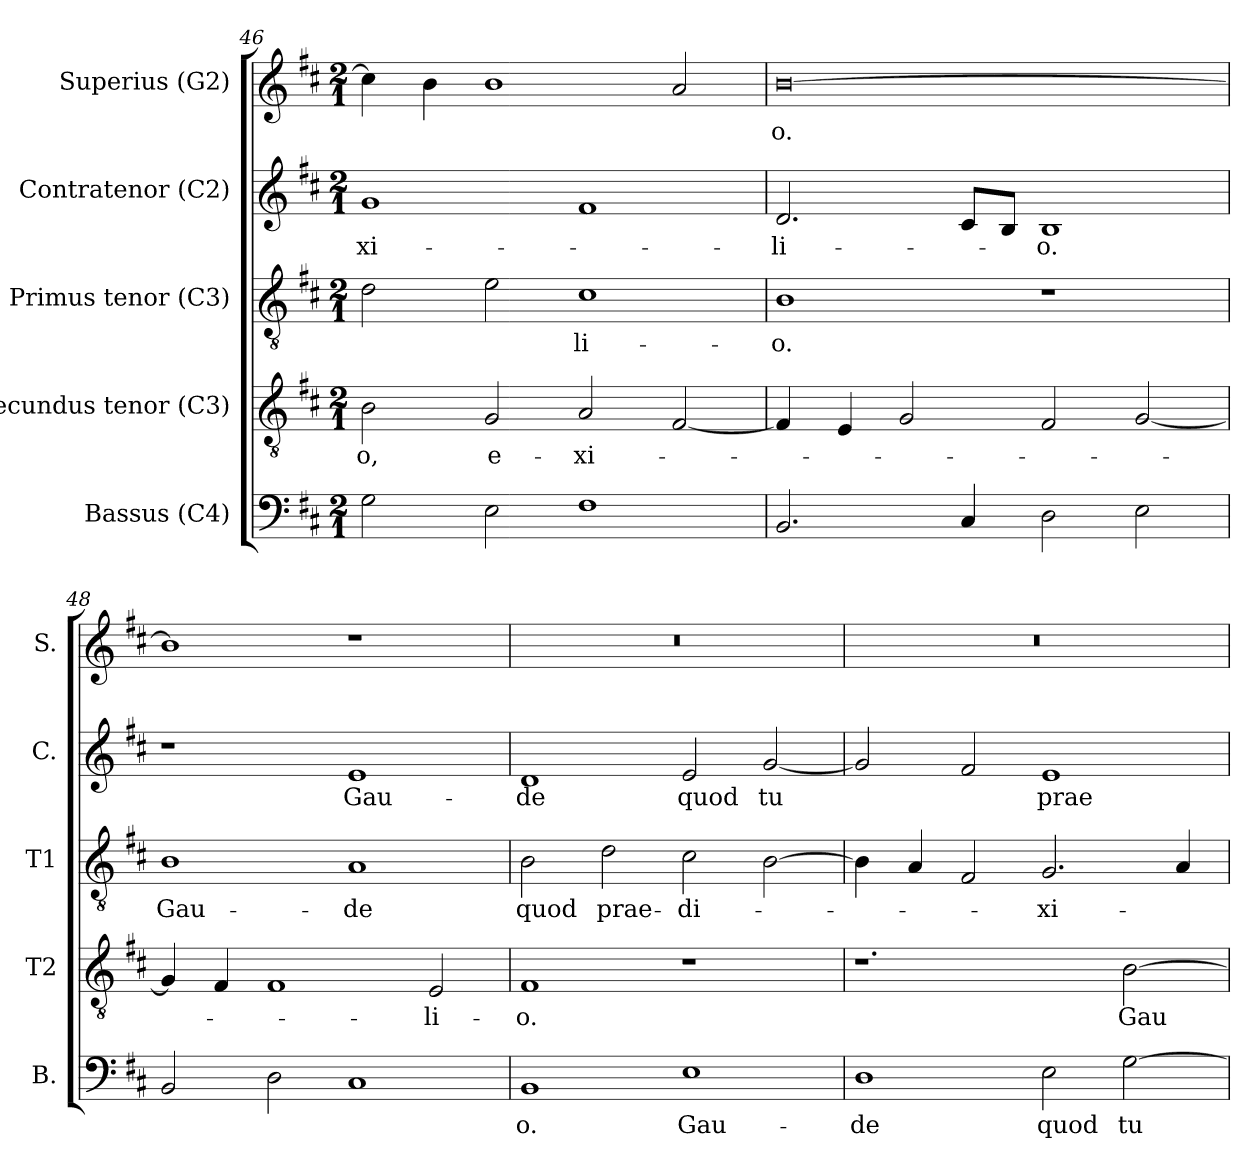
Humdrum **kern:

**kern	**text	**kern	**text	**kern	**text	**kern	**text	**kern	**text
*part5	*part5	*part4	*part4	*part3	*part3	*part2	*part2	*part1	*part1
*staff5	*staff5	*staff4	*staff4	*staff3	*staff3	*staff2	*staff2	*staff1	*staff1
*I"Bassus (C4)	*	*I"Secundus tenor (C3)	*	*I"Primus tenor (C3)	*	*I"Contratenor (C2)	*	*I"Superius (G2)	*
*I'B.	*	*I'T2	*	*I'T1	*	*I'C.	*	*I'S.	*
*clefF4	*	*clefGv2	*	*clefGv2	*	*clefG2	*	*clefG2	*
*	*	*ITrd7c12	*	*ITrd7c12	*	*	*	*	*
*k[f#c#]	*	*k[f#c#]	*	*k[f#c#]	*	*k[f#c#]	*	*k[f#c#]	*
*D:	*	*D:	*	*D:	*	*D:	*	*D:	*
*M2/1	*	*M2/1	*	*M2/1	*	*M2/1	*	*M2/1	*
=46	=46	=46	=46	=46	=46	=46	=46	=46	=46
!	!	!	!LO:LY:b:color=#000000	!	!	!	!	!	!
!	!	!	!	!	!	!	!LO:LY:b:color=#000000	!	!
2Gi\	.	2BBi\	-o,	2Di\	.	1gi	-xi-	4cc#i\]	.
.	.	.	.	.	.	.	.	4bi\	.
!	!	!	!LO:LY:b:color=#000000	!	!	!	!	!	!
2Ei\	.	2GGi/	e-	2Ei\	.	.	.	1bi	.
!	!	!	!LO:LY:b:color=#000000	!	!	!	!	!	!
!	!	!	!	!	!LO:LY:b:color=#000000	!	!	!	!
1F#i	.	2AAi/	-xi-	1C#i	-li-	1f#i	.	.	.
.	.	[2FF#i/	.	.	.	.	.	2ai/	.
=47	=47	=47	=47	=47	=47	=47	=47	=47	=47
!	!	!	!	!	!LO:LY:b:color=#000000	!	!	!	!
!	!	!	!	!	!	!	!LO:LY:b:color=#000000	!	!
!	!	!	!	!	!	!	!	!	!LO:LY:b:color=#000000
2.BBi/	.	4FF#i/]	.	1BBi	-o.	2.di/	-li-	[0bi	-o.
.	.	4EEi/	.	.	.	.	.	.	.
.	.	2GGi/	.	.	.	.	.	.	.
4C#i/	.	.	.	.	.	8c#i/L	.	.	.
.	.	.	.	.	.	8Bi/J	.	.	.
!	!	!	!	!	!	!	!LO:LY:b:color=#000000	!	!
2Di\	.	2FF#i/	.	1r	.	1Bi	-o.	.	.
2Ei\	.	[2GGi/	.	.	.	.	.	.	.
=48	=48	=48	=48	=48	=48	=48	=48	=48	=48
!	!	!	!	!	!LO:LY:b:color=#000000	!	!	!	!
2BBi/	.	4GGi/]	.	1BBi	Gau-	1r	.	1bi]	.
.	.	4FF#i/	.	.	.	.	.	.	.
2Di\	.	1FF#i	.	.	.	.	.	.	.
!	!	!	!	!	!LO:LY:b:color=#000000	!	!	!	!
!	!	!	!	!	!	!	!LO:LY:b:color=#000000	!	!
1C#i	.	.	.	1AAi	-de	1ei	Gau-	1r	.
!	!	!	!LO:LY:b:color=#000000	!	!	!	!	!	!
.	.	2EEi/	-li-	.	.	.	.	.	.
!!LO:PB:g=z
=49	=49	=49	=49	=49	=49	=49	=49	=49	=49
!	!LO:LY:b:color=#000000	!	!	!	!	!	!	!	!
!	!	!	!LO:LY:b:color=#000000	!	!	!	!	!	!
!	!	!	!	!	!LO:LY:b:color=#000000	!	!	!	!
!	!	!	!	!	!	!	!LO:LY:b:color=#000000	!LO:N:vis=1	!
1BBi	-o.	1FF#i	-o.	2BBi\	quod	1di	-de	0r	.
!	!	!	!	!	!LO:LY:b:color=#000000	!	!	!	!
.	.	.	.	2Di\	prae-	.	.	.	.
!	!LO:LY:b:color=#000000	!	!	!	!	!	!	!	!
!	!	!	!	!	!LO:LY:b:color=#000000	!	!	!	!
!	!	!	!	!	!	!	!LO:LY:b:color=#000000	!	!
1Ei	Gau-	1r	.	2C#i\	-di-	2ei/	quod	.	.
!	!	!	!	!	!	!	!LO:LY:b:color=#000000	!	!
.	.	.	.	[2BBi\	.	[2gi/	tu	.	.
=50	=50	=50	=50	=50	=50	=50	=50	=50	=50
!	!LO:LY:b:color=#000000	!	!	!	!	!	!	!LO:N:vis=1	!
1Di	-de	1.r	.	4BBi\]	.	2gi/]	.	0r	.
.	.	.	.	4AAi/	.	.	.	.	.
.	.	.	.	2FF#i/	.	2f#i/	.	.	.
!	!LO:LY:b:color=#000000	!	!	!	!	!	!	!	!
!	!	!	!	!	!LO:LY:b:color=#000000	!	!	!	!
!	!	!	!	!	!	!	!LO:LY:b:color=#000000	!	!
2Ei\	quod	.	.	2.GGi/	-xi-	1ei	prae-	.	.
!	!LO:LY:b:color=#000000	!	!	!	!	!	!	!	!
!	!	!	!LO:LY:b:color=#000000	!	!	!	!	!	!
[2Gi\	tu	[2BBi\	Gau-	.	.	.	.	.	.
.	.	.	.	4AAi/	.	.	.	.	.
=	=	=	=	=	=	=	=	=	=
*-	*-	*-	*-	*-	*-	*-	*-	*-	*-
